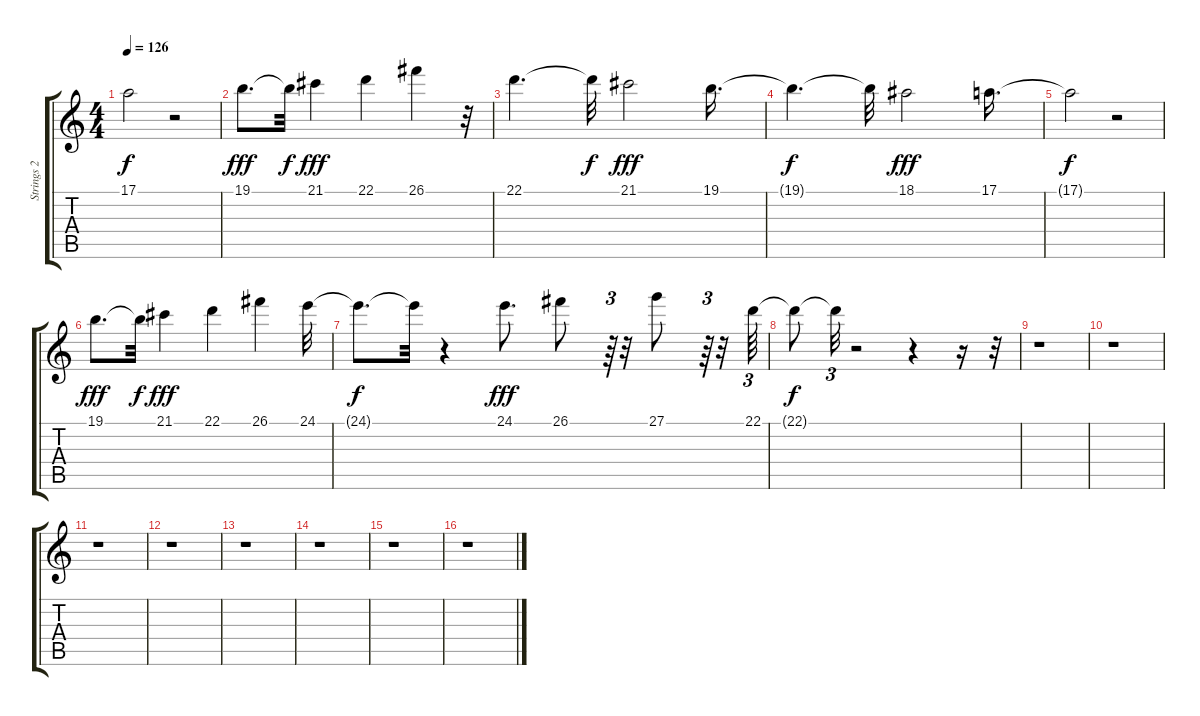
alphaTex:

\track ("Strings 2" "Strings 2") {instrument stringensemble2}
\staff {score tabs}
\tuning (E4 B3 G3 D3 A2 E2) {hide}
\ts (4 4)
\tempo 126
\clef g2
\ks c
17.1{t}.2{dy f} r.2 |
19.1.8{d dy fff} 19.1{t}.32{dy f} 21.1.4{dy fff} 22.1.4 26.1.4 r.32 |
22.1.4{d} 22.1{t}.32{dy f} 21.1.2{dy fff} 19.1.16{d} |
19.1{t}.4{d dy f} 19.1{t}.32 18.1.2{dy fff} 17.1.16{d} |
17.1{t}.2{dy f} r.2 |
19.1.8{d dy fff} 19.1{t}.32{dy f} 21.1.4{dy fff} 22.1.4 26.1.4 24.1.32 |
24.1{t}.8{d dy f} 24.1{t}.32 r.4 24.1.8{d dy fff} 26.1.8 r.64{tu (3 2)} r.32 27.1.8 r.64{tu (3 2)} r.32 22.1.64{tu (3 2)} |
22.1{t}.8{dy f} 22.1{t}.32{tu (3 2)} r.2 r.4 r.16 r.32 |
r.1 |
r.1 |
r.1 |
r.1 |
r.1 |
r.1 |
r.1 |
r.1
